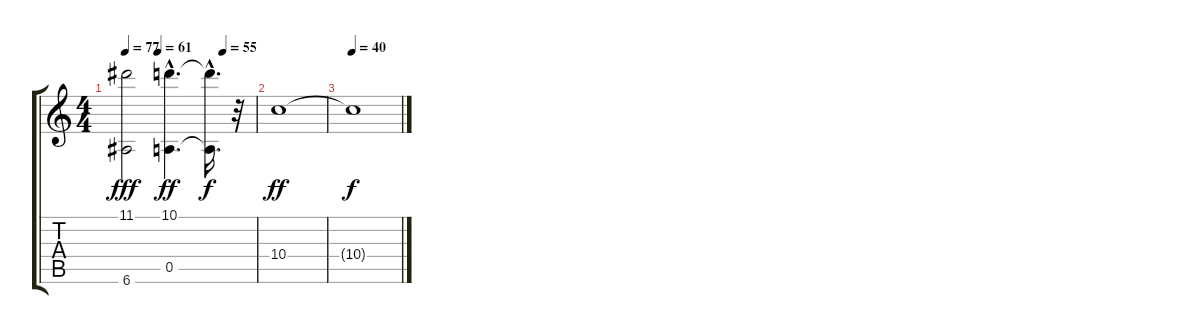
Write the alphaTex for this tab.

\track "" {instrument distortionguitar}
\staff {score tabs}
\tuning (E4 B3 G3 D3 A2 E2) {hide}
\ts (4 4)
\tempo 77
\tempo (61 0.25)
\tempo (55 0.75)
\clef g2
\ks c
(11.1 6.6).2{dy fff} (10.1{hac} 0.5{hac}).4{d dy ff} (10.1{t} 0.5{hac t}).16{d dy f} r.32 |
10.4.1{dy ff} |
\tempo 40
10.4{t}.1{dy f}
